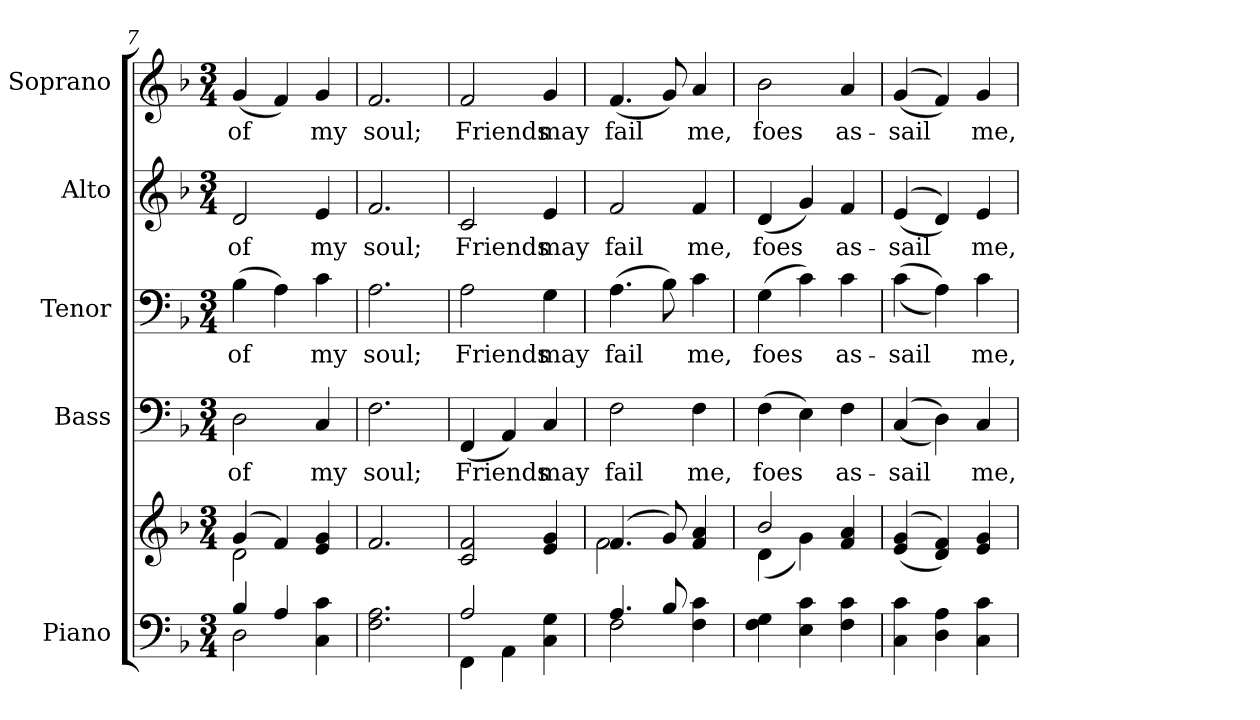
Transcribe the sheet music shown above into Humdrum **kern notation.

**kern	**kern	**kern	**text	**kern	**text	**kern	**text	**kern	**text
*part5	*part5	*part4	*part4	*part3	*part3	*part2	*part2	*part1	*part1
*staff6	*staff5	*staff4	*staff4	*staff3	*staff3	*staff2	*staff2	*staff1	*staff1
*I"Piano	*	*I"Bass	*	*I"Tenor	*	*I"Alto	*	*I"Soprano	*
*I'Pno.	*	*I'B.	*	*I'T.	*	*I'A.	*	*I'S.	*
*clefF4	*clefG2	*clefF4	*	*clefF4	*	*clefG2	*	*clefG2	*
*k[b-]	*k[b-]	*k[b-]	*	*k[b-]	*	*k[b-]	*	*k[b-]	*
*F:	*F:	*F:	*	*F:	*	*F:	*	*F:	*
*M3/4	*M3/4	*M3/4	*	*M3/4	*	*M3/4	*	*M3/4	*
=7	=7	=7	=7	=7	=7	=7	=7	=7	=7
*^	*^	*	*	*	*	*	*	*	*
!	!	!	!	!	!LO:LY:b:color=#000000	!	!	!	!	!	!
!	!	!	!	!	!	!	!LO:LY:b:color=#000000	!	!	!	!
!	!	!	!	!	!	!	!	!	!LO:LY:b:color=#000000	!	!
!	!	!	!	!	!	!	!	!	!	!	!LO:LY:b:color=#000000
4B-i/	2Di\	(4gi/	2di\	2Di\	of	(4B-i\	of	2di/	of	(4gi/	of
4Ai/	.	4fi/)	.	.	.	4Ai\)	.	.	.	4fi/)	.
!	!	!	!	!	!LO:LY:b:color=#000000	!	!	!	!	!	!
!	!	!	!	!	!	!	!LO:LY:b:color=#000000	!	!	!	!
!	!	!	!	!	!	!	!	!	!LO:LY:b:color=#000000	!	!
!	!	!	!	!	!	!	!	!	!	!	!LO:LY:b:color=#000000
4Ci\ 4ci	4ryy	4ei/ 4gi	4ryy	4Ci/	my	4ci\	my	4ei/	my	4gi/	my
*v	*v	*	*	*	*	*	*	*	*	*	*
*	*v	*v	*	*	*	*	*	*	*	*
=8	=8	=8	=8	=8	=8	=8	=8	=8	=8
*^	*^	*	*	*	*	*	*	*	*
!	!	!	!	!	!LO:LY:b:color=#000000	!	!	!	!	!	!
*v	*v	*	*	*	*	*	*	*	*	*	*
*	*v	*v	*	*	*	*	*	*	*	*
*^	*^	*	*	*	*	*	*	*	*
!	!	!	!	!	!	!	!LO:LY:b:color=#000000	!	!	!	!
*v	*v	*	*	*	*	*	*	*	*	*	*
*	*v	*v	*	*	*	*	*	*	*	*
*^	*^	*	*	*	*	*	*	*	*
!	!	!	!	!	!	!	!	!	!LO:LY:b:color=#000000	!	!
*v	*v	*	*	*	*	*	*	*	*	*	*
*	*v	*v	*	*	*	*	*	*	*	*
*^	*^	*	*	*	*	*	*	*	*
!	!	!	!	!	!	!	!	!	!	!	!LO:LY:b:color=#000000
*v	*v	*	*	*	*	*	*	*	*	*	*
*	*v	*v	*	*	*	*	*	*	*	*
2.Fi\ 2.Ai	2.fi/	2.Fi\	soul;	2.Ai\	soul;	2.fi/	soul;	2.fi/	soul;
!!LO:PB:g=z
=9	=9	=9	=9	=9	=9	=9	=9	=9	=9
*^	*	*	*	*	*	*	*	*	*
!	!	!	!	!LO:LY:b:color=#000000	!	!	!	!	!	!
!	!	!	!	!	!	!LO:LY:b:color=#000000	!	!	!	!
!	!	!	!	!	!	!	!	!LO:LY:b:color=#000000	!	!
!	!	!	!	!	!	!	!	!	!	!LO:LY:b:color=#000000
2Ai/	4FFi\	2ci/ 2fi	(4FFi/	Friends	2Ai\	Friends	2ci/	Friends	2fi/	Friends
.	4AAi\	.	4AAi/)	.	.	.	.	.	.	.
!	!	!	!	!LO:LY:b:color=#000000	!	!	!	!	!	!
!	!	!	!	!	!	!LO:LY:b:color=#000000	!	!	!	!
!	!	!	!	!	!	!	!	!LO:LY:b:color=#000000	!	!
!	!	!	!	!	!	!	!	!	!	!LO:LY:b:color=#000000
4Ci\ 4Gi	4ryy	4ei/ 4gi	4Ci/	may	4Gi\	may	4ei/	may	4gi/	may
=10	=10	=10	=10	=10	=10	=10	=10	=10	=10	=10
*	*	*^	*	*	*	*	*	*	*	*
!	!	!	!	!	!LO:LY:b:color=#000000	!	!	!	!	!	!
!	!	!	!	!	!	!	!LO:LY:b:color=#000000	!	!	!	!
!	!	!	!	!	!	!	!	!	!LO:LY:b:color=#000000	!	!
!	!	!	!	!	!	!	!	!	!	!	!LO:LY:b:color=#000000
4.Ai/	2Fi\	(4.fi/	2fi\	2Fi\	fail	(4.Ai\	fail	2fi/	fail	(4.fi/	fail
8B-i/	.	8gi/)	.	.	.	8B-i\)	.	.	.	8gi/)	.
!	!	!	!	!	!LO:LY:b:color=#000000	!	!	!	!	!	!
!	!	!	!	!	!	!	!LO:LY:b:color=#000000	!	!	!	!
!	!	!	!	!	!	!	!	!	!LO:LY:b:color=#000000	!	!
!	!	!	!	!	!	!	!	!	!	!	!LO:LY:b:color=#000000
4Fi\ 4ci	4ryy	4fi/ 4ai	4ryy	4Fi\	me,	4ci\	me,	4fi/	me,	4ai/	me,
=11	=11	=11	=11	=11	=11	=11	=11	=11	=11	=11	=11
!	!	!	!	!	!LO:LY:b:color=#000000	!	!	!	!	!	!
!	!	!	!	!	!	!	!LO:LY:b:color=#000000	!	!	!	!
!	!	!	!	!	!	!	!	!	!LO:LY:b:color=#000000	!	!
!	!	!	!	!	!	!	!	!	!	!	!LO:LY:b:color=#000000
4Fi\ 4Gi	4ryy	2b-i/	(4di\	(4Fi\	foes	(4Gi\	foes	(4di/	foes	2b-i\	foes
4Ei\ 4ci	4ryy	.	4gi\)	4Ei\)	.	4ci\)	.	4gi/)	.	.	.
!	!	!	!	!	!LO:LY:b:color=#000000	!	!	!	!	!	!
!	!	!	!	!	!	!	!LO:LY:b:color=#000000	!	!	!	!
!	!	!	!	!	!	!	!	!	!LO:LY:b:color=#000000	!	!
!	!	!	!	!	!	!	!	!	!	!	!LO:LY:b:color=#000000
4Fi\ 4ci	4ryy	4fi/ 4ai	4ryy	4Fi\	as-	4ci\	as-	4fi/	as-	4ai/	as-
*v	*v	*	*	*	*	*	*	*	*	*	*
*	*v	*v	*	*	*	*	*	*	*	*
=12	=12	=12	=12	=12	=12	=12	=12	=12	=12
*^	*^	*	*	*	*	*	*	*	*
!	!	!	!	!	!LO:LY:b:color=#000000	!	!	!	!	!	!
*v	*v	*	*	*	*	*	*	*	*	*	*
*	*v	*v	*	*	*	*	*	*	*	*
*^	*^	*	*	*	*	*	*	*	*
!	!	!	!	!	!	!	!LO:LY:b:color=#000000	!	!	!	!
*v	*v	*	*	*	*	*	*	*	*	*	*
*	*v	*v	*	*	*	*	*	*	*	*
*^	*^	*	*	*	*	*	*	*	*
!	!	!	!	!	!	!	!	!	!LO:LY:b:color=#000000	!	!
*v	*v	*	*	*	*	*	*	*	*	*	*
*	*v	*v	*	*	*	*	*	*	*	*
*^	*^	*	*	*	*	*	*	*	*
!	!	!	!	!	!	!	!	!	!	!	!LO:LY:b:color=#000000
*v	*v	*	*	*	*	*	*	*	*	*	*
*	*v	*v	*	*	*	*	*	*	*	*
4Ci\ 4ci	((4ei/ 4gi	((4Ci/	-sail	((4ci\	-sail	((4ei/	-sail	((4gi/	-sail
4Di\ 4Ai	4di/ 4fi))	4Di\))	.	4Ai\))	.	4di/))	.	4fi/))	.
!	!	!	!LO:LY:b:color=#000000	!	!	!	!	!	!
!	!	!	!	!	!LO:LY:b:color=#000000	!	!	!	!
!	!	!	!	!	!	!	!LO:LY:b:color=#000000	!	!
!	!	!	!	!	!	!	!	!	!LO:LY:b:color=#000000
4Ci\ 4ci	4ei/ 4gi	4Ci/	me,	4ci\	me,	4ei/	me,	4gi/	me,
=	=	=	=	=	=	=	=	=	=
*-	*-	*-	*-	*-	*-	*-	*-	*-	*-
